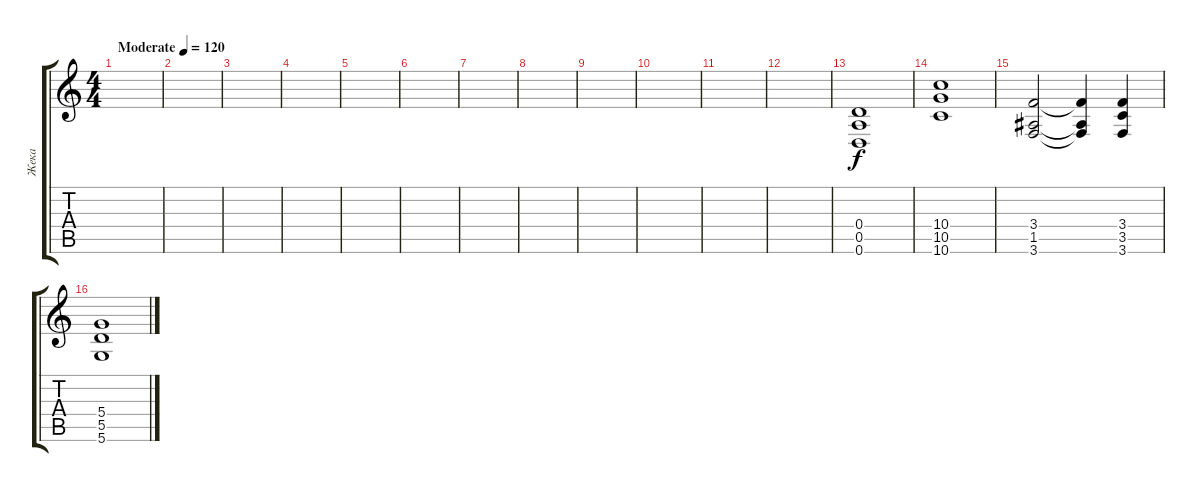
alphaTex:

\track ("Жека" "Жека") {instrument distortionguitar}
\staff {score tabs}
\tuning (E4 B3 G3 D3 A2 D2) {hide}
\ts (4 4)
\tempo (120 "Moderate")
\clef g2
\ks c
|
|
|
|
|
|
|
|
|
|
|
|
(0.4 0.5 0.6).1 |
(10.4 10.5 10.6).1 |
(3.4 1.5 3.6).2 (3.4{t} 1.5{t} 3.6{t}).4 (3.4 3.5 3.6).4 |
(5.4 5.5 5.6).1
